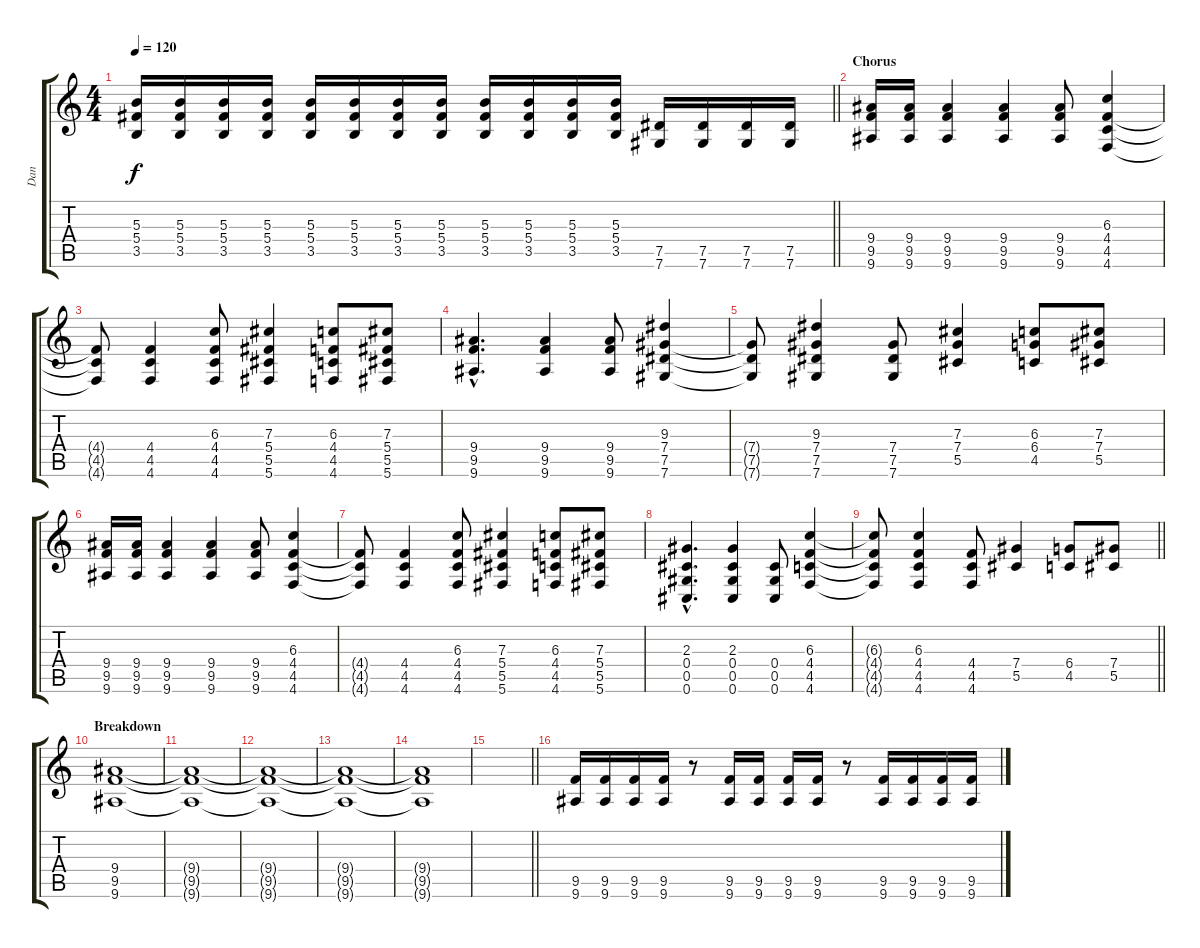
\track ("Dan" "Dan") {instrument distortionguitar}
\staff {score tabs}
\tuning (Eb4 Bb3 Gb3 Db3 Ab2 Db2) {hide}
\ts (4 4)
\tempo 120
\clef g2
\barLineRight lightlight
\ks c
(5.3 5.4 3.5).16{dy f} (5.3 5.4 3.5).16 (5.3 5.4 3.5).16 (5.3 5.4 3.5).16 (5.3 5.4 3.5).16 (5.3 5.4 3.5).16 (5.3 5.4 3.5).16 (5.3 5.4 3.5).16 (5.3 5.4 3.5).16 (5.3 5.4 3.5).16 (5.3 5.4 3.5).16 (5.3 5.4 3.5).16 (7.5 7.6).16 (7.5 7.6).16 (7.5 7.6).16 (7.5 7.6).16 |
\section ("" "Chorus")
(9.4 9.5 9.6).16 (9.4 9.5 9.6).16 (9.4 9.5 9.6).4 (9.4 9.5 9.6).4 (9.4 9.5 9.6).8 (6.3 4.4 4.5 4.6).4 |
(4.4{t} 4.5{t} 4.6{t}).8 (4.4 4.5 4.6).4 (6.3 4.4 4.5 4.6).8 (7.3 5.4 5.5 5.6).4 (6.3 4.4 4.5 4.6).8 (7.3 5.4 5.5 5.6).8 |
(9.4{hac} 9.5{hac} 9.6{hac}).4{d} (9.4 9.5 9.6).4 (9.4 9.5 9.6).8 (9.3 7.4 7.5 7.6).4 |
(7.4{t} 7.5{t} 7.6{t}).8 (9.3 7.4 7.5 7.6).4 (7.4 7.5 7.6).8 (7.3 7.4 5.5).4 (6.3 6.4 4.5).8 (7.3 7.4 5.5).8 |
(9.4 9.5 9.6).16 (9.4 9.5 9.6).16 (9.4 9.5 9.6).4 (9.4 9.5 9.6).4 (9.4 9.5 9.6).8 (6.3 4.4 4.5 4.6).4 |
(4.4{t} 4.5{t} 4.6{t}).8 (4.4 4.5 4.6).4 (6.3 4.4 4.5 4.6).8 (7.3 5.4 5.5 5.6).4 (6.3 4.4 4.5 4.6).8 (7.3 5.4 5.5 5.6).8 |
(2.3{hac} 0.4{hac} 0.5{hac} 0.6{hac}).4{d} (2.3 0.4 0.5 0.6).4 (0.4 0.5 0.6).8 (6.3 4.4 4.5 4.6).4 |
\barLineRight lightlight
(6.3{t} 4.4{t} 4.5{t} 4.6{t}).8 (6.3 4.4 4.5 4.6).4 (4.4 4.5 4.6).8 (7.4 5.5).4 (6.4 4.5).8 (7.4 5.5).8 |
\section ("" "Breakdown")
(9.4 9.5 9.6).1 |
(9.4{t} 9.5{t} 9.6{t}).1{volume 0} |
(9.4{t} 9.5{t} 9.6{t}).1 |
(9.4{t} 9.5{t} 9.6{t}).1 |
(9.4{t} 9.5{t} 9.6{t}).1 |
\barLineRight lightlight
|
(9.5 9.6).16 (9.5 9.6).16 (9.5 9.6).16 (9.5 9.6).16 r.8 (9.5 9.6).16 (9.5 9.6).16 (9.5 9.6).16 (9.5 9.6).16 r.8 (9.5 9.6).16 (9.5 9.6).16 (9.5 9.6).16 (9.5 9.6).16
